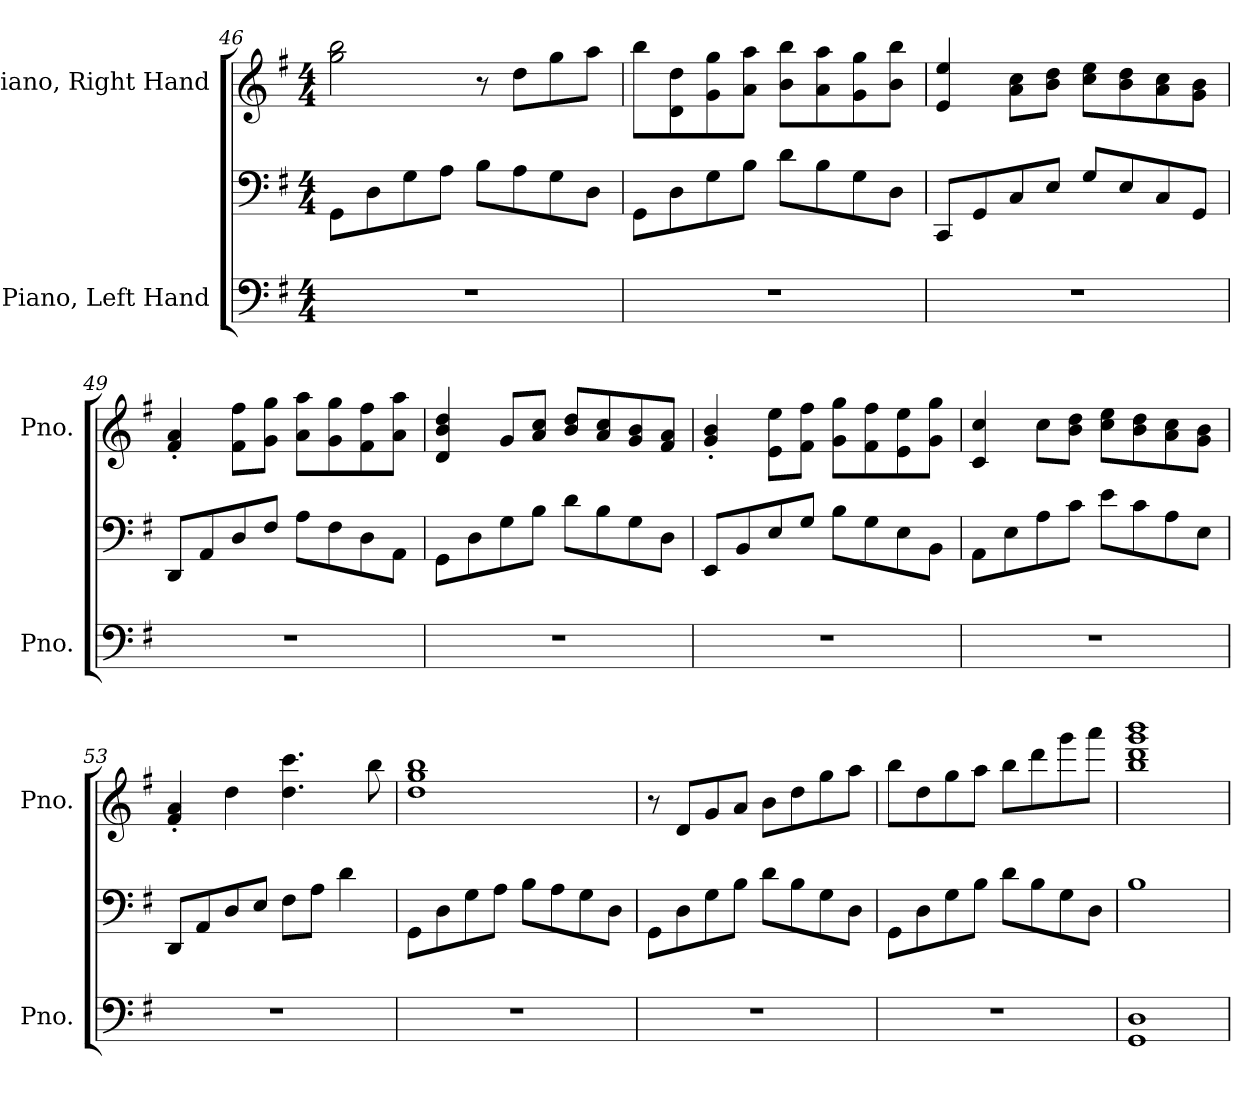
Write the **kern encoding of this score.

**kern	**kern	**kern
*part2	*part2	*part1
*staff3	*staff2	*staff1
*I"Piano, Left Hand	*	*I"Piano, Right Hand
*I'Pno.	*	*I'Pno.
*clefF4	*clefF4	*clefG2
*k[f#]	*k[f#]	*k[f#]
*M4/4	*M4/4	*M4/4
=46	=46	=46
1r	8GG\L	2gg\ 2bb\
.	8D\	.
.	8G\	.
.	8A\J	.
.	8B\L	8r
.	8A\	8dd\L
.	8G\	8gg\
.	8D\J	8aa\J
=47	=47	=47
1r	8GG\L	8bb\L
.	8D\	8d\ 8dd\
.	8G\	8g\ 8gg\
.	8B\J	8a\ 8aa\J
.	8d\L	8b\ 8bb\L
.	8B\	8a\ 8aa\
.	8G\	8g\ 8gg\
.	8D\J	8b\ 8bb\J
!!LO:LB:g=z
=48	=48	=48
1r	8CC/L	4e/ 4ee/
.	8GG/	.
.	8C/	8a\ 8cc\L
.	8E/J	8b\ 8dd\J
.	8G/L	8cc\ 8ee\L
.	8E/	8b\ 8dd\
.	8C/	8a\ 8cc\
.	8GG/J	8g\ 8b\J
=49	=49	=49
1r	8DD/L	4f#/' 4a/'
.	8AA/	.
.	8D/	8f#\ 8ff#\L
.	8F#/J	8g\ 8gg\J
.	8A\L	8a\ 8aa\L
.	8F#\	8g\ 8gg\
.	8D\	8f#\ 8ff#\
.	8AA\J	8a\ 8aa\J
=50	=50	=50
1r	8GG\L	4d/ 4b/ 4dd/
.	8D\	.
.	8G\	8g/L
.	8B\J	8a/ 8cc/J
.	8d\L	8b/ 8dd/L
.	8B\	8a/ 8cc/
.	8G\	8g/ 8b/
.	8D\J	8f#/ 8a/J
=51	=51	=51
1r	8EE/L	4g/' 4b/'
.	8BB/	.
.	8E/	8e\ 8ee\L
.	8G/J	8f#\ 8ff#\J
.	8B\L	8g\ 8gg\L
.	8G\	8f#\ 8ff#\
.	8E\	8e\ 8ee\
.	8BB\J	8g\ 8gg\J
=52	=52	=52
1r	8AA\L	4c/ 4cc/
.	8E\	.
.	8A\	8cc\L
.	8c\J	8b\ 8dd\J
.	8e\L	8cc\ 8ee\L
.	8c\	8b\ 8dd\
.	8A\	8a\ 8cc\
.	8E\J	8g\ 8b\J
!!LO:LB:g=z
=53	=53	=53
1r	8DD/L	4f#/' 4a/'
.	8AA/	.
.	8D/	4dd\
.	8E/J	.
.	8F#\L	4.dd\ 4.ccc\
.	8A\J	.
.	4d\	.
.	.	8bb\
=54	=54	=54
1r	8GG\L	1dd 1gg 1bb
.	8D\	.
.	8G\	.
.	8A\J	.
.	8B\L	.
.	8A\	.
.	8G\	.
.	8D\J	.
=55	=55	=55
1r	8GG\L	8r
.	8D\	8d/L
.	8G\	8g/
.	8B\J	8a/J
.	8d\L	8b\L
.	8B\	8dd\
.	8G\	8gg\
.	8D\J	8aa\J
=56	=56	=56
1r	8GG\L	8bb\L
.	8D\	8dd\
.	8G\	8gg\
.	8B\J	8aa\J
.	8d\L	8bb\L
.	8B\	8ddd\
.	8G\	8ggg\
.	8D\J	8aaa\J
=57	=57	=57
1GG 1D	1B	1bb 1ddd 1ggg 1bbb
=	=	=
*-	*-	*-
